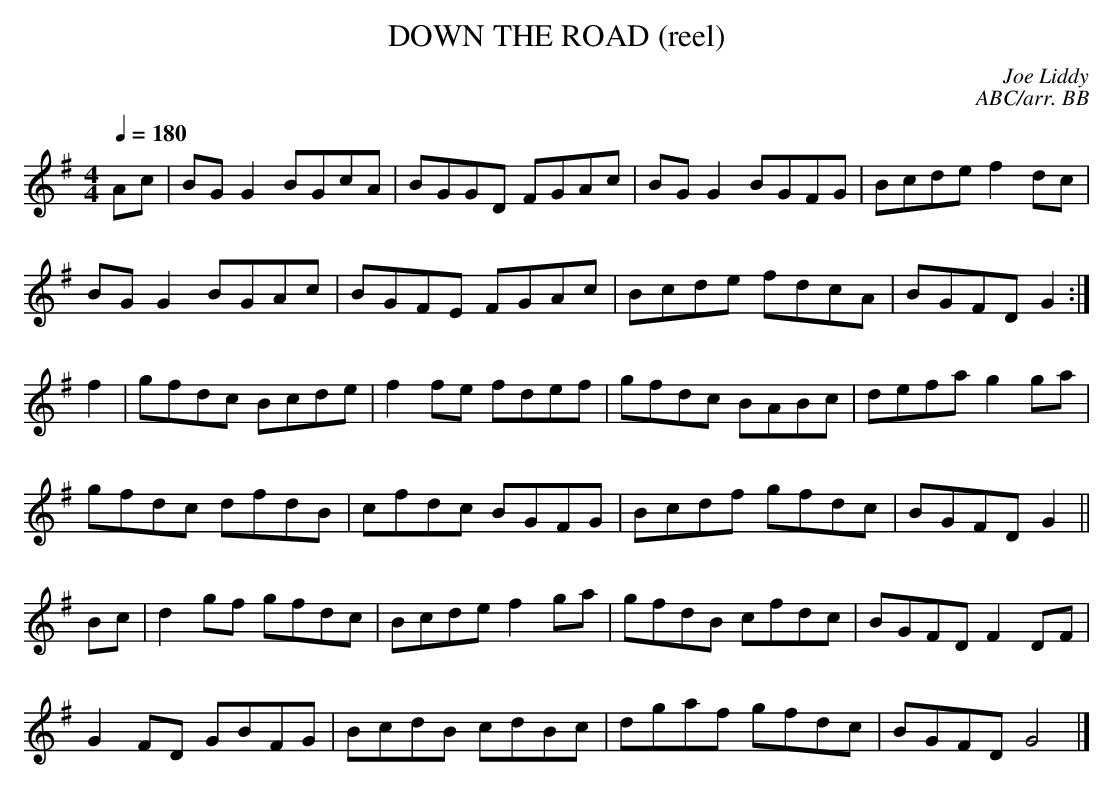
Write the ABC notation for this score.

X:1
T:DOWN THE ROAD (reel)
C:Joe Liddy
C:ABC/arr. BB
Q:1/4=180
L:1/8
M:4/4
K:G
Ac|BG G2 BGcA|BGGD FGAc|BG G2 BGFG|Bcde f2 dc |
BG G2 BGAc|BGFE FGAc|Bcde fdcA|BGFD G2 :|
f2|gfdc Bcde|f2 fe fdef|gfdc BABc|defa g2 ga |
gfdc dfdB|cfdc BGFG|Bcdf gfdc|BGFD G2 ||
Bc|d2 gf gfdc|Bcde f2 ga|gfdB cfdc|BGFD F2 DF |
G2FD GBFG|BcdB cdBc|dgaf gfdc|BGFD G4 |]
